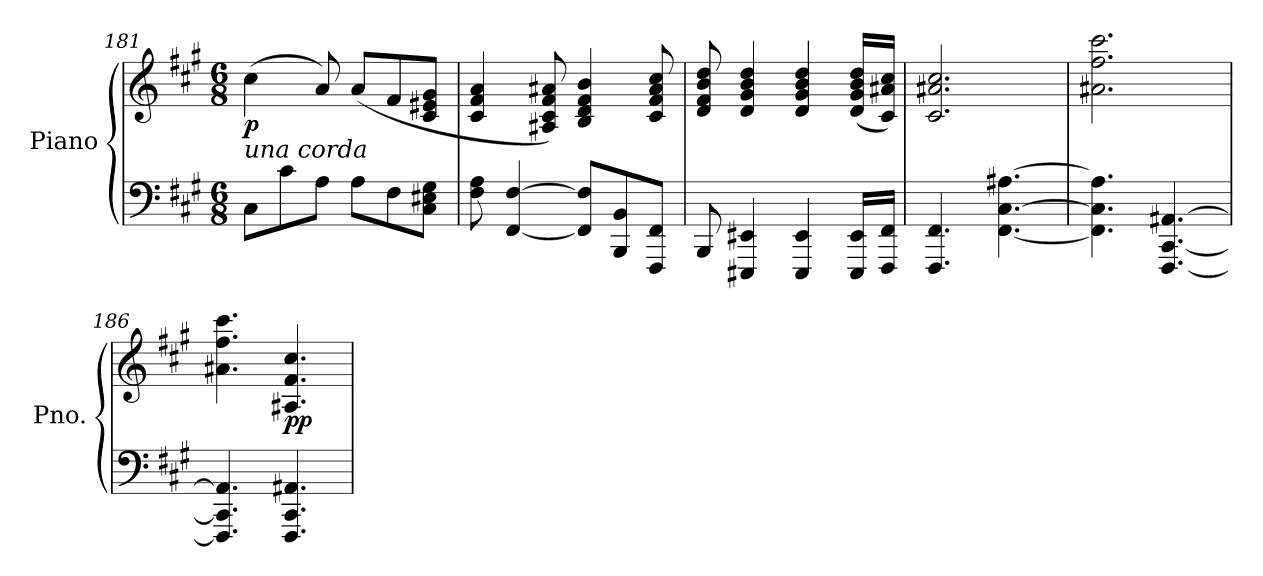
**kern	**kern	**dynam
*part1	*part1	*part1
*staff2	*staff1	*staff1/2
*I"Piano	*	*
*I'Pno.	*	*
*clefF4	*clefG2	*
*k[f#c#g#]	*k[f#c#g#]	*
*M6/8	*M6/8	*
*MM45	*MM45	*
=181	=181	=181
!	!LO:TX:b:i:t=una corda	!
!	!	!LO:DY:b
8C#\L	(>4cc#\	p
8c#\	.	.
8A\J	8a/)	.
8A\L	(>8a/L	.
8F#\	8f#/	.
8C#\ 8E#X\ 8G#\J	8c#/ 8e#X/ 8g#/J	.
!!LO:LB:g=z
=182	=182	=182
8F#\ 8A\	4c#/ 4f#/ 4a/	.
[4FF#/ [4F#/	.	.
.	8A#X/ 8c#/ 8f#/ 8a#X/)	.
8FF#/] 8F#/]L	4B/ 4d/ 4f#/ 4b/	.
8BBB/ 8BB/	.	.
8FFF#/ 8FF#/J	8c#/ 8f#/ 8a#/ 8cc#/	.
=183	=183	=183
8BBB/	8d/ 8f#/ 8b/ 8dd/	.
4EEE#X/ 4EE#X/	4d/ 4g#/ 4b/ 4dd/	.
4EEE#/ 4EE#/	4d/ 4g#/ 4b/ 4dd/	.
16EEE#/ 16EE#/LL	(<16d/ 16g#/ 16b/ 16dd/LL	.
16FFF#/ 16FF#/JJ	16c#/ 16a#X/ 16cc#/JJ)	.
=184	=184	=184
*	*MM43	*
4.FFF#/ 4.FF#/	2.c#/ 2.a#X/ 2.cc#/	.
[4.FF#\ [4.C#\ [4.A#X\	.	.
=185	=185	=185
*	*MM42	*
4.FF#\] 4.C#\] 4.A#\]	2.a#X\ 2.ff#\ 2.ccc#\	.
[4.FFF#/ [4.CC#/ [4.AA#X/	.	.
=186	=186	=186
*	*MM41	*
4.FFF#/] 4.CC#/] 4.AA#/]	4.a#X\ 4.ff#\ 4.ccc#\	.
!	!	!LO:DY:b
4.FFF#/ 4.CC#/ 4.AA#X/	4.A#X/ 4.f#/ 4.cc#/	pp
=	=	=
*-	*-	*-
